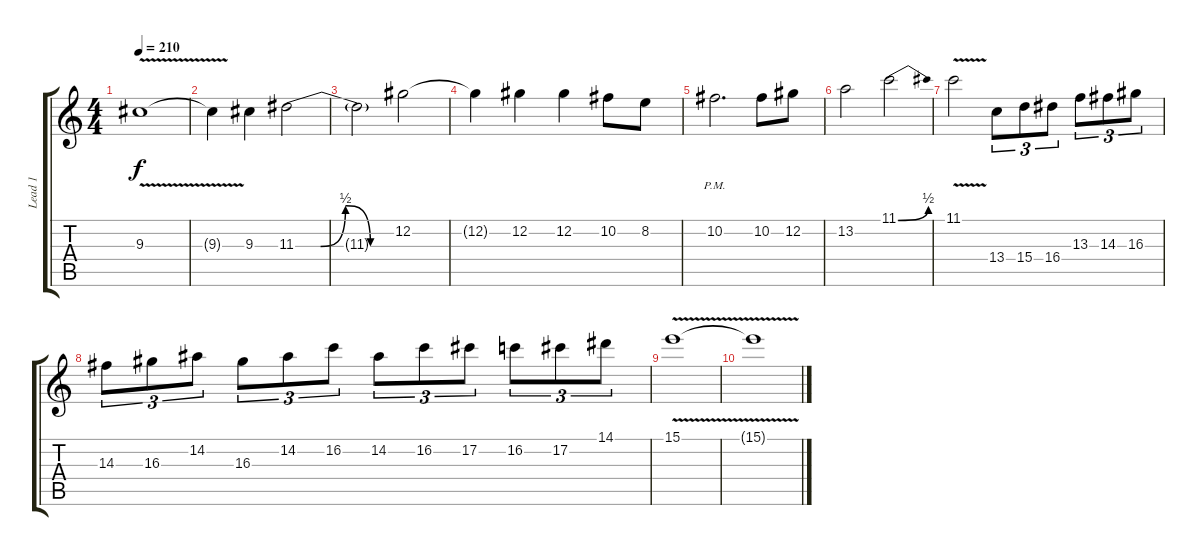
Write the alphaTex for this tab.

\track ("Lead 1" "Lead 1") {instrument distortionguitar}
\staff {score tabs}
\tuning (Db4 Ab3 E3 B2 Gb2 Db2) {hide}
\ts (4 4)
\tempo 210
\clef g2
\ks c
9.3{v}.1{dy f} |
9.3{t}.4 9.3.4 11.3{be (custom 0 0 15 0 30 2 45 0 60 0)}.2 |
11.3{t}.2 12.2.2 |
12.2{t}.4 12.2.4 12.2.4 10.2.8 8.2.8 |
10.2{pm}.2{d} 10.2.8 12.2.8 |
13.2.2 11.1{be (bend 0 0 60 2)}.2 |
11.1{v}.2 13.4.8{tu (3 2)} 15.4.8{tu (3 2)} 16.4.8{tu (3 2)} 13.3.8{tu (3 2)} 14.3.8{tu (3 2)} 16.3.8{tu (3 2)} |
14.3.8{tu (3 2)} 16.3.8{tu (3 2)} 14.2.8{tu (3 2)} 16.3.8{tu (3 2)} 14.2.8{tu (3 2)} 16.2.8{tu (3 2)} 14.2.8{tu (3 2)} 16.2.8{tu (3 2)} 17.2.8{tu (3 2)} 16.2.8{tu (3 2)} 17.2.8{tu (3 2)} 14.1.8{tu (3 2)} |
15.1{v}.1 |
15.1{t}.1
